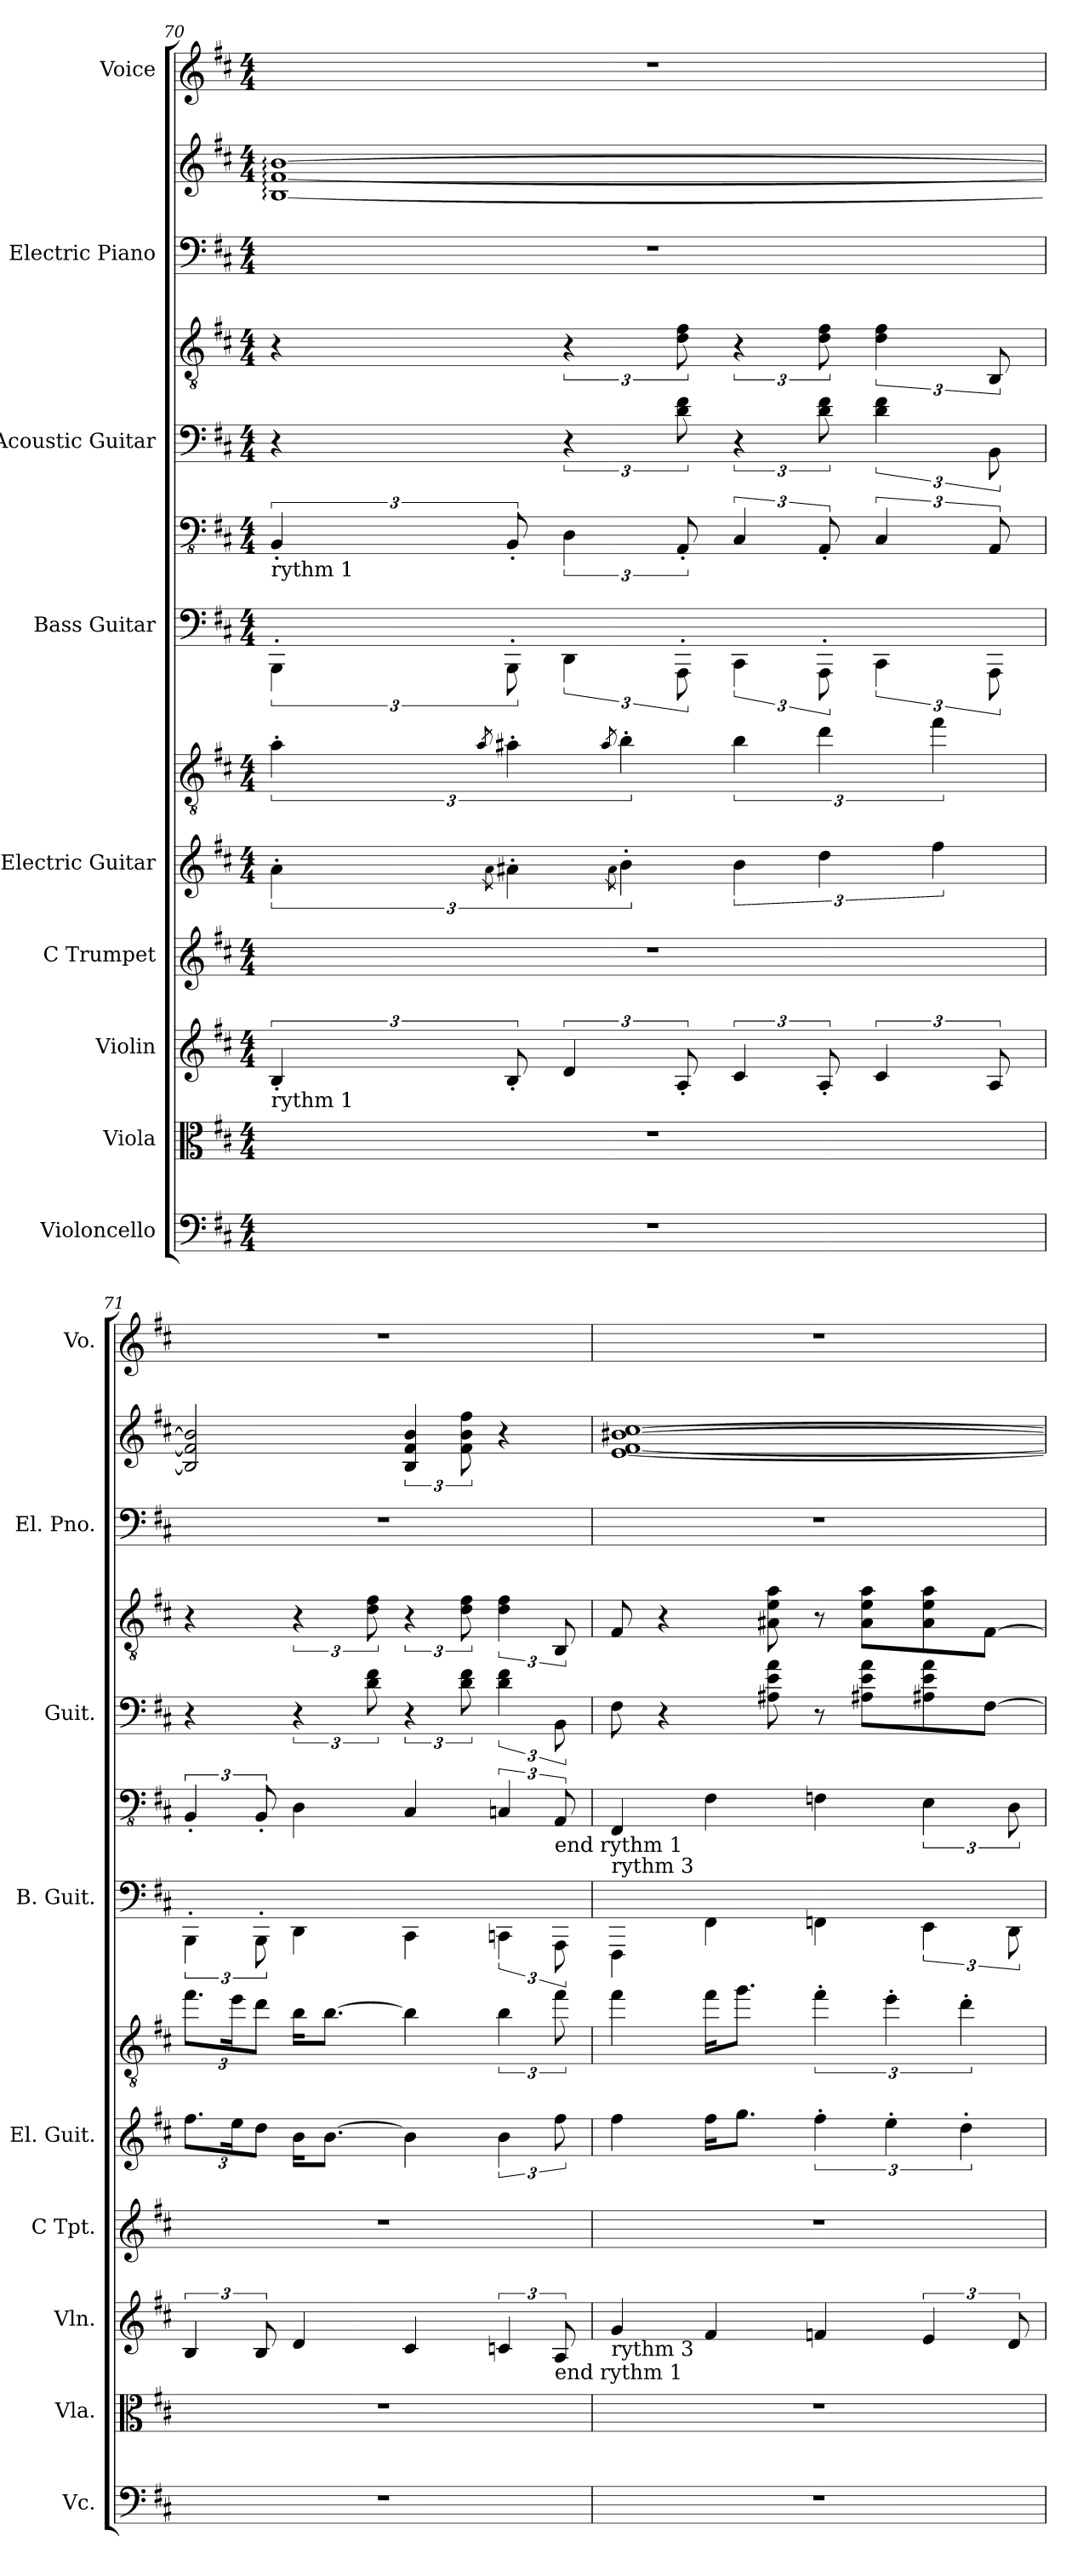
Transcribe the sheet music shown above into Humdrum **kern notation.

**kern	**kern	**kern	**kern	**kern	**kern	**kern	**kern	**kern	**kern	**kern	**kern	**kern
*part9	*part8	*part7	*part6	*part5	*part5	*part4	*part4	*part3	*part3	*part2	*part2	*part1
*staff13	*staff12	*staff11	*staff10	*staff9	*staff8	*staff7	*staff6	*staff5	*staff4	*staff3	*staff2	*staff1
*I"Violoncello	*I"Viola	*I"Violin	*I"C Trumpet	*I"Electric Guitar	*	*I"Bass Guitar	*	*I"Acoustic Guitar	*	*I"Electric Piano	*	*I"Voice
*I'Vc.	*I'Vla.	*I'Vln.	*I'C Tpt.	*I'El. Guit.	*	*I'B. Guit.	*	*I'Guit.	*	*I'El. Pno.	*	*I'Vo.
*clefF4	*clefC3	*clefG2	*clefG2	*	*clefGv2	*	*clefFv4	*	*clefGv2	*clefF4	*clefG2	*clefG2
*k[f#c#]	*k[f#c#]	*k[f#c#]	*k[f#c#]	*k[f#c#]	*k[f#c#]	*k[f#c#]	*k[f#c#]	*k[f#c#]	*k[f#c#]	*k[f#c#]	*k[f#c#]	*k[f#c#]
*M4/4	*M4/4	*M4/4	*M4/4	*M4/4	*M4/4	*M4/4	*M4/4	*M4/4	*M4/4	*M4/4	*M4/4	*M4/4
=70	=70	=70	=70	=70	=70	=70	=70	=70	=70	=70	=70	=70
!	!	!	!	!	!	!	!LO:TX:b:t=rythm 1	!	!	!	!	!
!	!	!LO:TX:b:t=rythm 1	!	!	!	!	!	!	!	!	!	!
1r	1r	6B'/	1r	6a'\	6a'\	6BBB'\	6BBB'/	4r	4r	1r	[1B: [1f#: [1b:	1r
.	.	.	.	8qa\	8qa/	.	.	.	.	.	.	.
.	.	12B'/	.	6a#'\	6a#X'\	12BBB'\	12BBB'/	.	.	.	.	.
.	.	6d/	.	.	.	6DD\	6DD\	6r	6r	.	.	.
.	.	.	.	8qa#\	8qa#/	.	.	.	.	.	.	.
.	.	.	.	6b'\	6b'\	.	.	.	.	.	.	.
.	.	12A'/	.	.	.	12AAA'\	12AAA'/	12d\ 12f#\	12d\ 12f#\	.	.	.
.	.	6c#/	.	6b\	6b\	6CC#\	6CC#/	6r	6r	.	.	.
.	.	12A'/	.	6dd\	6dd\	12AAA'\	12AAA'/	12d\ 12f#\	12d\ 12f#\	.	.	.
.	.	6c#/	.	.	.	6CC#\	6CC#/	6d\ 6f#\	6d\ 6f#\	.	.	.
.	.	.	.	6ff#\	6ff#\	.	.	.	.	.	.	.
.	.	12A/	.	.	.	12AAA\	12AAA/	12BB\	12BB/	.	.	.
=71	=71	=71	=71	=71	=71	=71	=71	=71	=71	=71	=71	=71
*	*	*	*	*Xbrackettup	*Xbrackettup	*	*	*	*	*	*	*
1r	1r	6B/	1r	12.ff#\L	12.ff#\L	6BBB'\	6BBB'/	4r	4r	1r	2B/] 2f#/] 2b/]	1r
.	.	.	.	24ee\K	24ee\K	.	.	.	.	.	.	.
.	.	12B/	.	12dd\J	12dd\J	12BBB'\	12BBB'/	.	.	.	.	.
.	.	4d/	.	16b\KL	16b\KL	4DD\	4DD\	6r	6r	.	.	.
.	.	.	.	[8.b\J	[8.b\J	.	.	.	.	.	.	.
.	.	.	.	.	.	.	.	12d\ 12f#\	12d\ 12f#\	.	.	.
.	.	4c#/	.	4b\]	4b\]	4CC#\	4CC#/	6r	6r	.	6B/ 6f#/ 6b/	.
.	.	.	.	.	.	.	.	12d\ 12f#\	12d\ 12f#\	.	12f#\ 12b\ 12ff#\	.
*	*	*	*	*brackettup	*brackettup	*	*	*	*	*	*	*
.	.	6cn/	.	6b\	6b\	6CCn\	6CCn/	6d\ 6f#\	6d\ 6f#\	.	4r	.
!	!	!	!	!	!	!	!LO:TX:b:t=end rythm 1	!	!	!	!	!
!	!	!LO:TX:b:t=end rythm 1	!	!	!	!	!	!	!	!	!	!
.	.	12A/	.	12ff#\	12ff#\	12AAA\	12AAA/	12BB\	12BB/	.	.	.
!!LO:PB:g=z
=72	=72	=72	=72	=72	=72	=72	=72	=72	=72	=72	=72	=72
!	!	!	!	!	!	!	!LO:TX:b:t=rythm 3	!	!	!	!	!
!	!	!LO:TX:b:t=rythm 3	!	!	!	!	!	!	!	!	!	!
1r	1r	4g/	1r	4ff#\	4ff#\	4FFF#\	4FFF#/	8F#\	8F#/	1r	[1e [1f# [1b#X [1cc#	1r
.	.	.	.	.	.	.	.	4r	4r	.	.	.
.	.	4f#/	.	16ff#\KL	16ff#\KL	4FF#\	4FF#\	.	.	.	.	.
.	.	.	.	8.gg\J	8.gg\J	.	.	.	.	.	.	.
.	.	.	.	.	.	.	.	8A#\ 8e\ 8a\	8A#X\ 8e\ 8a\	.	.	.
.	.	4fn/	.	6ff#'\	6ff#'\	4FFn\	4FFn\	8r	8r	.	.	.
.	.	.	.	.	.	.	.	8A#X\ 8e\ 8a\L	8A#\ 8e\ 8a\L	.	.	.
.	.	.	.	6ee'\	6ee'\	.	.	.	.	.	.	.
.	.	6e/	.	.	.	6EE\	6EE\	8A#X\ 8e\ 8a\	8A#\ 8e\ 8a\	.	.	.
.	.	.	.	6dd'\	6dd'\	.	.	.	.	.	.	.
.	.	.	.	.	.	.	.	[8F#\J	[8F#\J	.	.	.
.	.	12d/	.	.	.	12DD\	12DD\	.	.	.	.	.
=	=	=	=	=	=	=	=	=	=	=	=	=
*-	*-	*-	*-	*-	*-	*-	*-	*-	*-	*-	*-	*-
